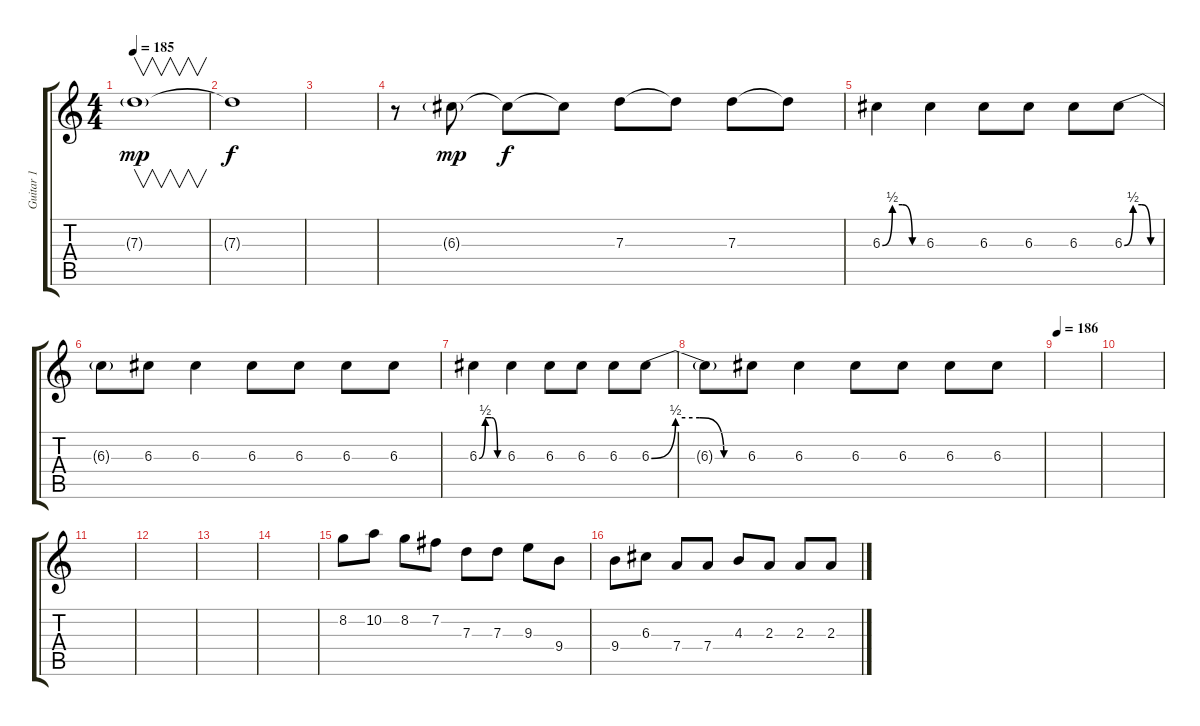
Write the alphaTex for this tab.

\track ("Guitar 1" "Guitar 1") {instrument distortionguitar}
\staff {score tabs}
\tuning (E4 B3 G3 D3 A2 E2) {hide}
\ts (4 4)
\tempo 185
\clef g2
\ks c
7.3{g}.1{v dy mp volume 11} |
7.3{t}.1{dy f} |
|
r.8 6.3{g}.8{dy mp} 6.3{t}.8{dy f} 6.3{t}.8 7.3.8 7.3{t}.8 7.3.8 7.3{t}.8 |
6.3{be (custom 0 0 15 2 30 2 45 0 60 0)}.4{volume 12} 6.3.4 6.3.8 6.3.8 6.3.8 6.3{be (custom 0 0 15 2 30 2 45 0 60 0)}.8 |
6.3{t}.8 6.3.8 6.3.4 6.3.8 6.3.8 6.3.8 6.3.8 |
6.3{be (custom 0 0 15 2 30 2 45 0 60 0)}.4 6.3.4 6.3.8 6.3.8 6.3.8 6.3{be (custom 0 0 15 2 30 2 45 0 60 0)}.8 |
6.3{t}.8 6.3.8 6.3.4 6.3.8 6.3.8 6.3.8 6.3.8 |
\tempo 186
|
|
|
|
|
|
8.2.8{instrument overdrivenguitar} 10.2.8 8.2.8 7.2.8 7.3.8 7.3.8 9.3.8 9.4.8 |
9.4.8 6.3.8 7.4.8 7.4.8 4.3.8 2.3.8 2.3.8 2.3.8
